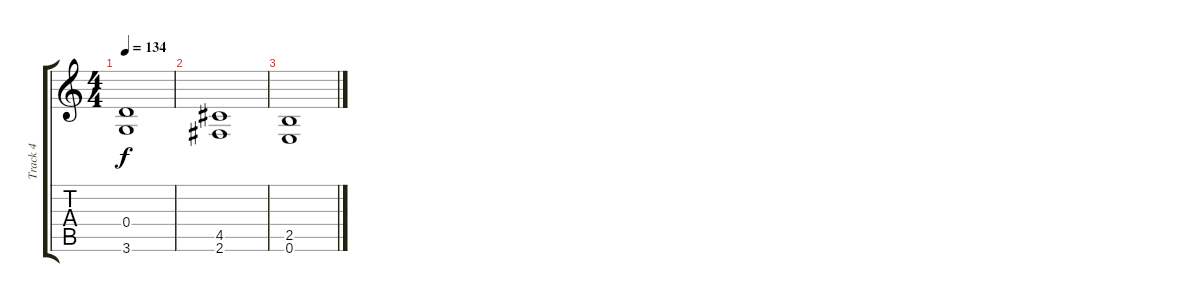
\track ("Track 4" "Track 4") {instrument distortionguitar}
\staff {score tabs}
\tuning (E4 B3 G3 D3 A2 E2) {hide}
\ts (4 4)
\tempo 134
\clef g2
\ks c
(0.4 3.6).1{dy f} |
(4.5 2.6).1 |
(2.5 0.6).1
